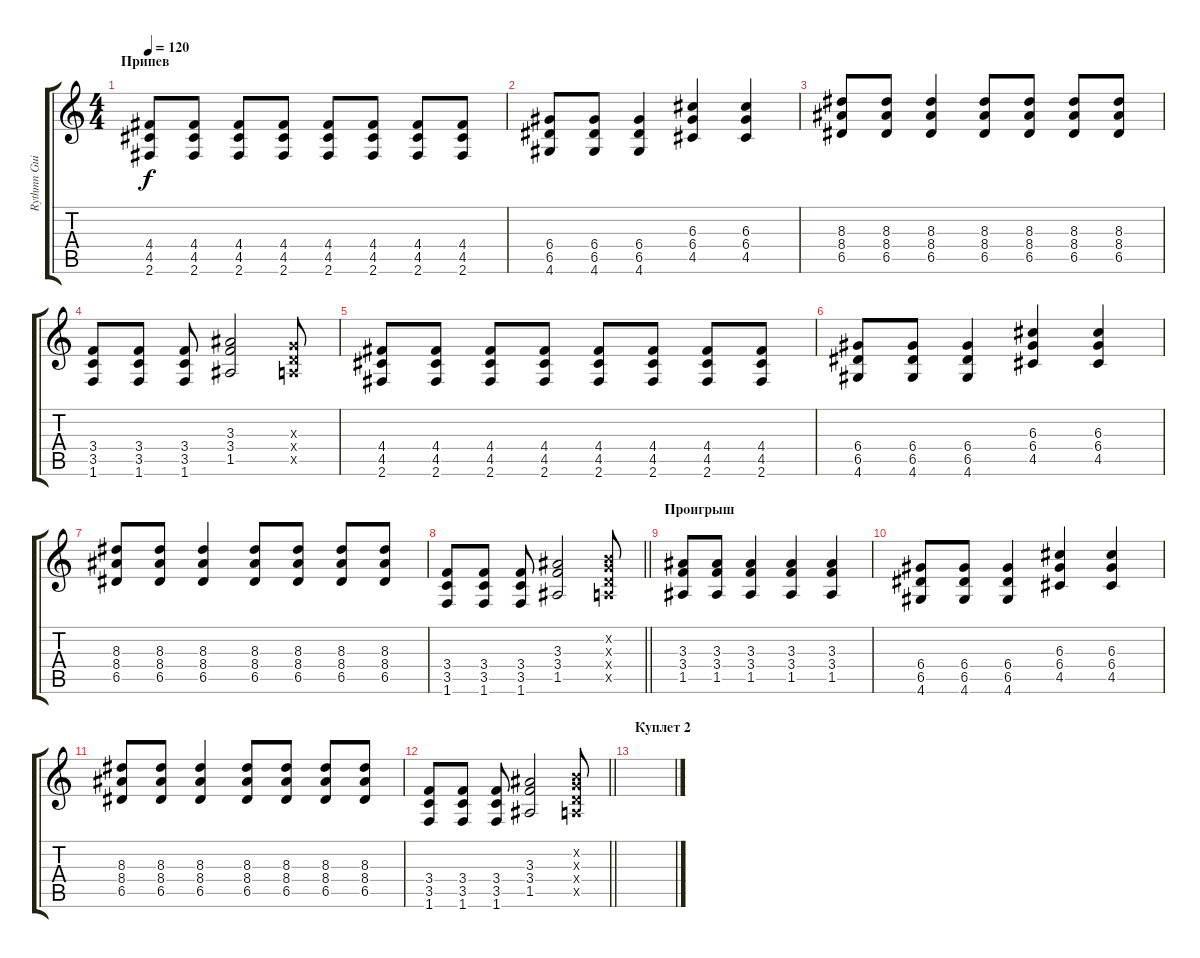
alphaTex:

\track ("Rythmn Guitar " "Rythmn Gui") {instrument overdrivenguitar}
\staff {score tabs}
\tuning (E4 B3 G3 D3 A2 E2) {hide}
\ts (4 4)
\section ("" "Припев")
\tempo 120
\clef g2
\ks c
(4.4 4.5 2.6).8{dy f} (4.4 4.5 2.6).8 (4.4 4.5 2.6).8 (4.4 4.5 2.6).8 (4.4 4.5 2.6).8 (4.4 4.5 2.6).8 (4.4 4.5 2.6).8 (4.4 4.5 2.6).8 |
(6.4 6.5 4.6).8 (6.4 6.5 4.6).8 (6.4 6.5 4.6).4 (6.3 6.4 4.5).4 (6.3 6.4 4.5).4 |
(8.3 8.4 6.5).8 (8.3 8.4 6.5).8 (8.3 8.4 6.5).4 (8.3 8.4 6.5).8 (8.3 8.4 6.5).8 (8.3 8.4 6.5).8 (8.3 8.4 6.5).8 |
(3.4 3.5 1.6).8 (3.4 3.5 1.6).8 (3.4 3.5 1.6).8 (3.3 3.4 1.5).2 (0.3{x} 0.4{x} 0.5{x}).8 |
(4.4 4.5 2.6).8 (4.4 4.5 2.6).8 (4.4 4.5 2.6).8 (4.4 4.5 2.6).8 (4.4 4.5 2.6).8 (4.4 4.5 2.6).8 (4.4 4.5 2.6).8 (4.4 4.5 2.6).8 |
(6.4 6.5 4.6).8 (6.4 6.5 4.6).8 (6.4 6.5 4.6).4 (6.3 6.4 4.5).4 (6.3 6.4 4.5).4 |
(8.3 8.4 6.5).8 (8.3 8.4 6.5).8 (8.3 8.4 6.5).4 (8.3 8.4 6.5).8 (8.3 8.4 6.5).8 (8.3 8.4 6.5).8 (8.3 8.4 6.5).8 |
\barLineRight lightlight
(3.4 3.5 1.6).8 (3.4 3.5 1.6).8 (3.4 3.5 1.6).8 (3.3 3.4 1.5).2 (0.2{x} 0.3{x} 0.4{x} 0.5{x}).8 |
\section ("" "Проигрыш")
(3.3 3.4 1.5).8 (3.3 3.4 1.5).8 (3.3 3.4 1.5).4 (3.3 3.4 1.5).4 (3.3 3.4 1.5).4 |
(6.4 6.5 4.6).8 (6.4 6.5 4.6).8 (6.4 6.5 4.6).4 (6.3 6.4 4.5).4 (6.3 6.4 4.5).4 |
(8.3 8.4 6.5).8 (8.3 8.4 6.5).8 (8.3 8.4 6.5).4 (8.3 8.4 6.5).8 (8.3 8.4 6.5).8 (8.3 8.4 6.5).8 (8.3 8.4 6.5).8 |
\barLineRight lightlight
(3.4 3.5 1.6).8 (3.4 3.5 1.6).8 (3.4 3.5 1.6).8 (3.3 3.4 1.5).2 (0.2{x} 0.3{x} 0.4{x} 0.5{x}).8 |
\section ("" "Куплет 2")
